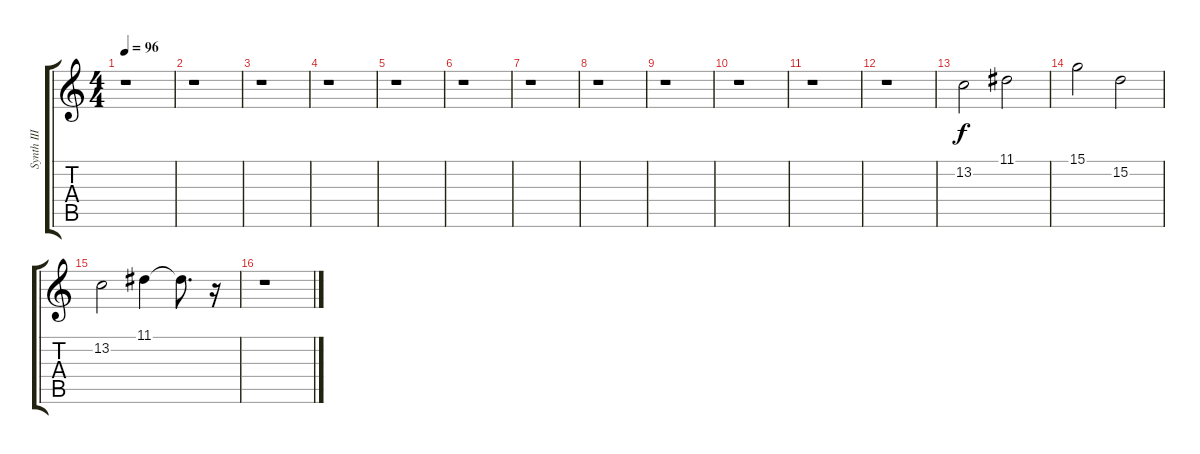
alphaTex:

\track ("Synth III" "Synth III") {instrument stringensemble2}
\staff {score tabs}
\tuning (E4 B3 G3 D3 A2 E2) {hide}
\ts (4 4)
\tempo 96
\clef g2
\ks c
r.1{dy f} |
r.1 |
r.1 |
r.1 |
r.1 |
r.1 |
r.1 |
r.1 |
r.1 |
r.1 |
r.1 |
r.1 |
13.2.2 11.1.2 |
15.1.2 15.2.2 |
13.2.2 11.1.4 11.1{t}.8{d} r.16 |
r.1
